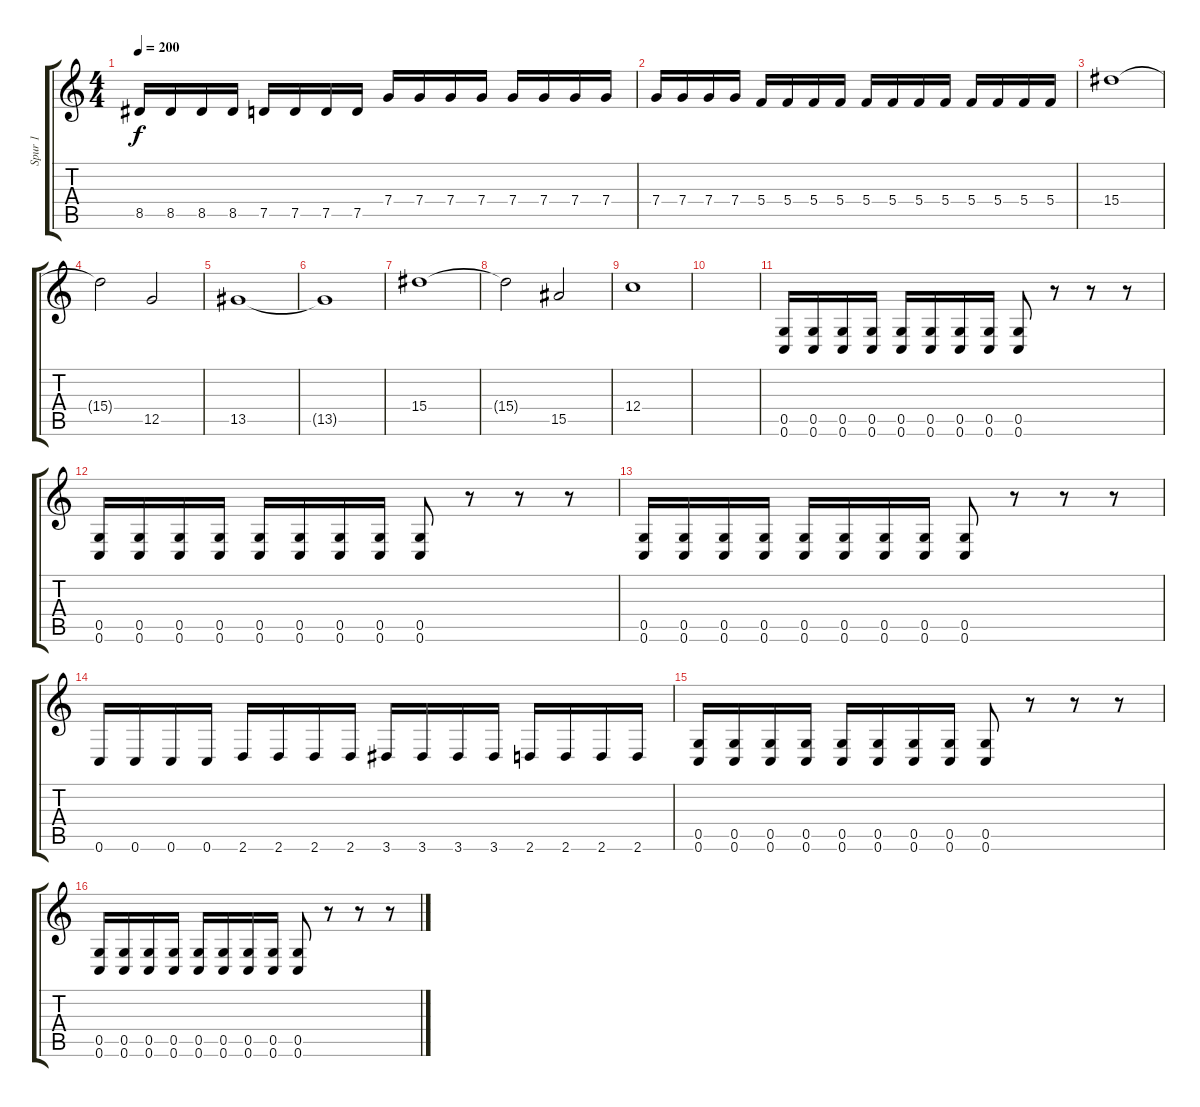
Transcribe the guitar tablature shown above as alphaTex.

\track ("Spur 1" "Spur 1") {instrument distortionguitar}
\staff {score tabs}
\tuning (D4 A3 F3 C3 G2 C2) {hide}
\ts (4 4)
\tempo 200
\clef g2
\ks c
8.5.16{dy f} 8.5.16 8.5.16 8.5.16 7.5.16 7.5.16 7.5.16 7.5.16 7.4.16 7.4.16 7.4.16 7.4.16 7.4.16 7.4.16 7.4.16 7.4.16 |
7.4.16 7.4.16 7.4.16 7.4.16 5.4.16 5.4.16 5.4.16 5.4.16 5.4.16 5.4.16 5.4.16 5.4.16 5.4.16 5.4.16 5.4.16 5.4.16 |
15.4.1 |
15.4{t}.2 12.5.2 |
13.5.1 |
13.5{t}.1 |
15.4.1 |
15.4{t}.2 15.5.2 |
12.4.1 |
|
(0.5 0.6).16 (0.5 0.6).16 (0.5 0.6).16 (0.5 0.6).16 (0.5 0.6).16 (0.5 0.6).16 (0.5 0.6).16 (0.5 0.6).16 (0.5 0.6).8 r.8 r.8 r.8 |
(0.5 0.6).16 (0.5 0.6).16 (0.5 0.6).16 (0.5 0.6).16 (0.5 0.6).16 (0.5 0.6).16 (0.5 0.6).16 (0.5 0.6).16 (0.5 0.6).8 r.8 r.8 r.8 |
(0.5 0.6).16 (0.5 0.6).16 (0.5 0.6).16 (0.5 0.6).16 (0.5 0.6).16 (0.5 0.6).16 (0.5 0.6).16 (0.5 0.6).16 (0.5 0.6).8 r.8 r.8 r.8 |
0.6.16 0.6.16 0.6.16 0.6.16 2.6.16 2.6.16 2.6.16 2.6.16 3.6.16 3.6.16 3.6.16 3.6.16 2.6.16 2.6.16 2.6.16 2.6.16 |
(0.5 0.6).16 (0.5 0.6).16 (0.5 0.6).16 (0.5 0.6).16 (0.5 0.6).16 (0.5 0.6).16 (0.5 0.6).16 (0.5 0.6).16 (0.5 0.6).8 r.8 r.8 r.8 |
(0.5 0.6).16 (0.5 0.6).16 (0.5 0.6).16 (0.5 0.6).16 (0.5 0.6).16 (0.5 0.6).16 (0.5 0.6).16 (0.5 0.6).16 (0.5 0.6).8 r.8 r.8 r.8
